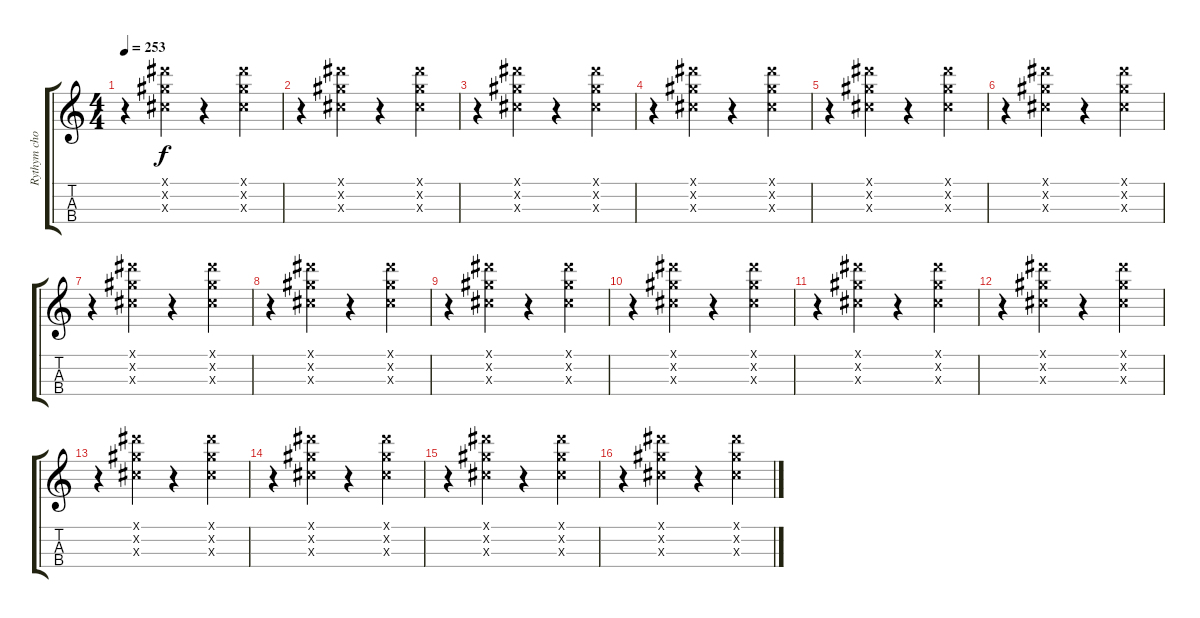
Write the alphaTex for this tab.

\track ("Rythym chop-mandolin" "Rythym cho") {instrument banjo}
\staff {score tabs}
\tuning (E5 A4 D4 G3) {hide}
\displaytranspose 12
\ts (4 4)
\tempo 253
\clef g2
\ks c
r.4{dy f} (-1.1{x} -1.2{x} -1.3{x}).4 r.4 (-1.1{x} -1.2{x} -1.3{x}).4 |
r.4 (-1.1{x} -1.2{x} -1.3{x}).4 r.4 (-1.1{x} -1.2{x} -1.3{x}).4 |
r.4 (-1.1{x} -1.2{x} -1.3{x}).4 r.4 (-1.1{x} -1.2{x} -1.3{x}).4 |
r.4 (-1.1{x} -1.2{x} -1.3{x}).4 r.4 (-1.1{x} -1.2{x} -1.3{x}).4 |
r.4 (-1.1{x} -1.2{x} -1.3{x}).4 r.4 (-1.1{x} -1.2{x} -1.3{x}).4 |
r.4 (-1.1{x} -1.2{x} -1.3{x}).4 r.4 (-1.1{x} -1.2{x} -1.3{x}).4 |
r.4 (-1.1{x} -1.2{x} -1.3{x}).4 r.4 (-1.1{x} -1.2{x} -1.3{x}).4 |
r.4 (-1.1{x} -1.2{x} -1.3{x}).4 r.4 (-1.1{x} -1.2{x} -1.3{x}).4 |
r.4 (-1.1{x} -1.2{x} -1.3{x}).4 r.4 (-1.1{x} -1.2{x} -1.3{x}).4 |
r.4 (-1.1{x} -1.2{x} -1.3{x}).4 r.4 (-1.1{x} -1.2{x} -1.3{x}).4 |
r.4 (-1.1{x} -1.2{x} -1.3{x}).4 r.4 (-1.1{x} -1.2{x} -1.3{x}).4 |
r.4 (-1.1{x} -1.2{x} -1.3{x}).4 r.4 (-1.1{x} -1.2{x} -1.3{x}).4 |
r.4 (-1.1{x} -1.2{x} -1.3{x}).4 r.4 (-1.1{x} -1.2{x} -1.3{x}).4 |
r.4 (-1.1{x} -1.2{x} -1.3{x}).4 r.4 (-1.1{x} -1.2{x} -1.3{x}).4 |
r.4 (-1.1{x} -1.2{x} -1.3{x}).4 r.4 (-1.1{x} -1.2{x} -1.3{x}).4 |
r.4 (-1.1{x} -1.2{x} -1.3{x}).4 r.4 (-1.1{x} -1.2{x} -1.3{x}).4
